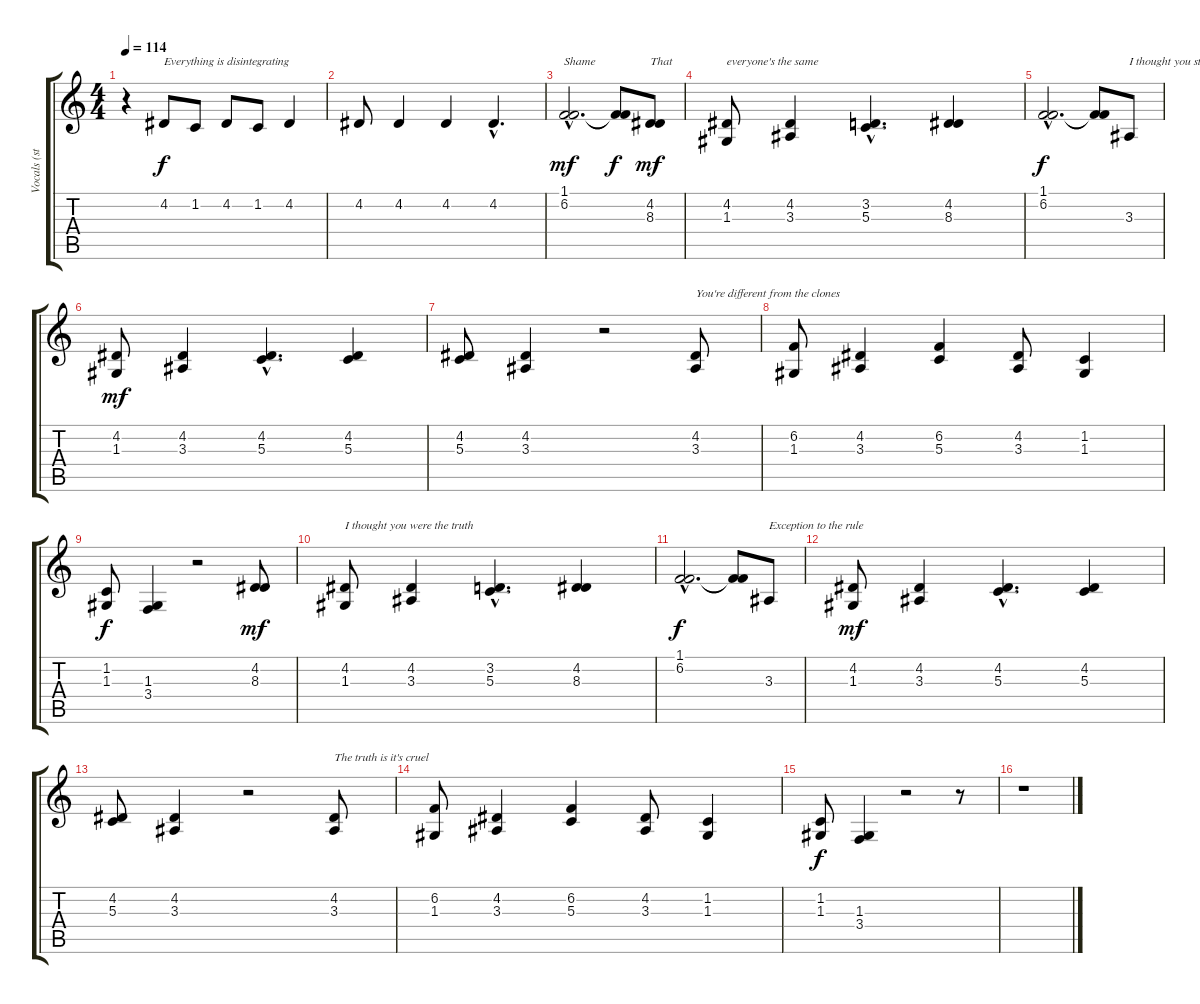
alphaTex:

\track ("Vocals (standard)" "Vocals (st") {instrument bassoon}
\staff {score tabs}
\tuning (E4 B3 G3 D3 A2 E2) {hide}
\ts (4 4)
\tempo 114
\clef g2
\ks c
r.4{dy f} 4.2.8{txt "Everything is disintegrating"} 1.2.8 4.2.8 1.2.8 4.2.4 |
4.2.8 4.2.4 4.2.4 4.2{hac}.4{d} |
(1.1{hac} 6.2{hac}).2{d txt "Shame" dy mf} (1.1{t} 6.2{t}).8{dy f} (4.2 8.3).8{txt "That" dy mf} |
(4.2 1.3).8{txt "everyone's the same"} (4.2 3.3).4 (3.2{hac} 5.3{hac}).4{d} (4.2 8.3).4 |
(1.1{hac} 6.2{hac}).2{d dy f} (1.1{t} 6.2{t}).8 3.3.8{txt "I thought you stood alone"} |
(4.2 1.3).8{dy mf} (4.2 3.3).4 (4.2{hac} 5.3{hac}).4{d} (4.2 5.3).4 |
(4.2 5.3).8 (4.2 3.3).4 r.2 (4.2 3.3).8{txt "You're different from the clones"} |
(6.2 1.3).8 (4.2 3.3).4 (6.2 5.3).4 (4.2 3.3).8 (1.2 1.3).4 |
(1.2 1.3).8{dy f} (1.3 3.4).4 r.2 (4.2 8.3).8{dy mf} |
(4.2 1.3).8{txt "I thought you were the truth"} (4.2 3.3).4 (3.2{hac} 5.3{hac}).4{d} (4.2 8.3).4 |
(1.1{hac} 6.2{hac}).2{d dy f} (1.1{t} 6.2{t}).8 3.3.8{txt "Exception to the rule"} |
(4.2 1.3).8{dy mf} (4.2 3.3).4 (4.2{hac} 5.3{hac}).4{d} (4.2 5.3).4 |
(4.2 5.3).8 (4.2 3.3).4 r.2 (4.2 3.3).8{txt "The truth is it's cruel"} |
(6.2 1.3).8 (4.2 3.3).4 (6.2 5.3).4 (4.2 3.3).8 (1.2 1.3).4 |
(1.2 1.3).8{dy f} (1.3 3.4).4 r.2 r.8 |
r.1
